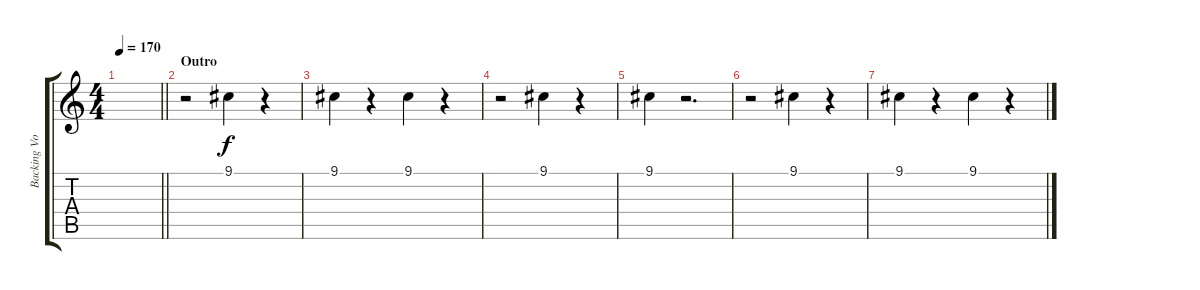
\track ("Backing Vocals" "Backing Vo") {instrument lead6voice}
\staff {score tabs}
\tuning (E4 B3 G3 D3 A2 E2) {hide}
\ts (4 4)
\tempo 170
\clef g2
\barLineRight lightlight
\ks c
|
\section ("" "Outro")
r.2 9.1.4 r.4 |
9.1.4 r.4 9.1.4 r.4 |
r.2 9.1.4 r.4 |
9.1.4 r.2{d} |
r.2 9.1.4 r.4 |
9.1.4 r.4 9.1.4 r.4
